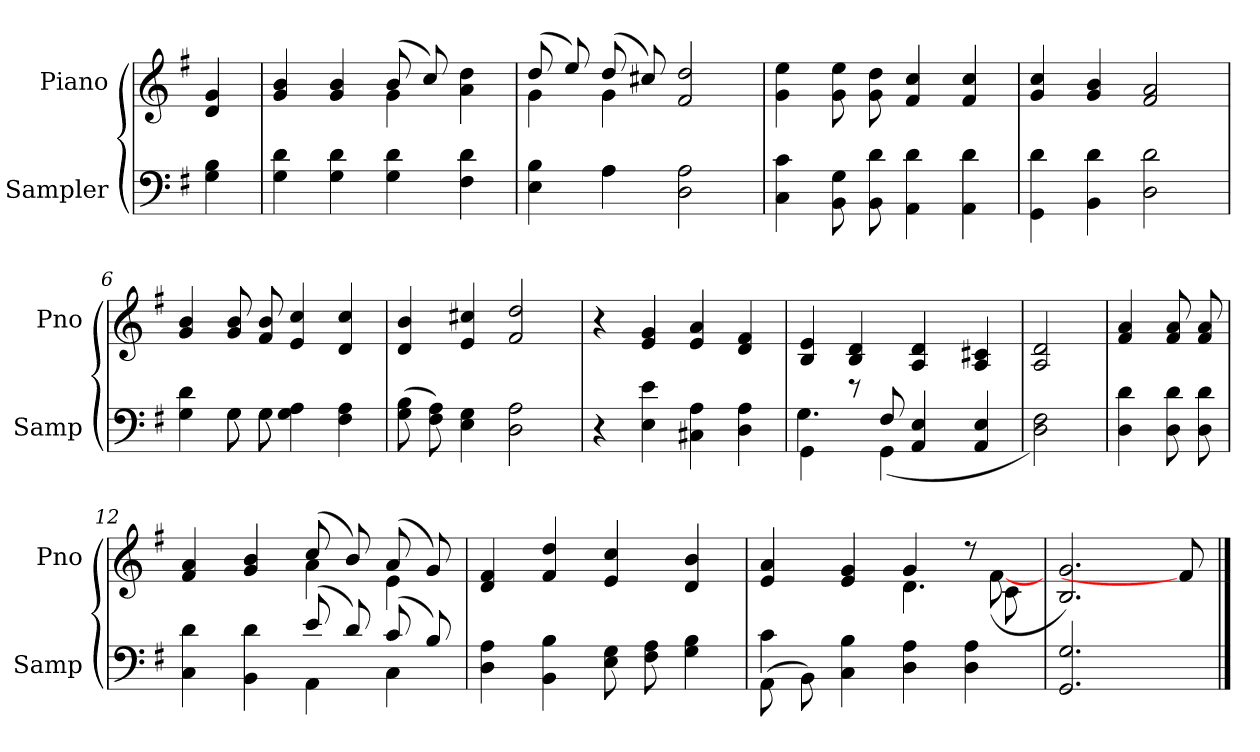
**kern	**kern
*part2	*part1
*staff2	*staff1
*I"Sampler	*I"Piano
*I'Samp	*I'Pno
*clefF4	*clefG2
*k[f#]	*k[f#]
*G:	*G:
=1	=1
4G 4B	4d 4g
=2	=2
*	*^
4G 4d	4g 4b	2ryy
4G 4d	4g 4b	.
4G 4d	(8b/	4g
.	8cc/)	.
4F# 4d	4a 4dd	4ryy
=3	=3	=3
*^	*	*
4E 4B	4ryy	(8dd/	4g
.	.	8ee/)	.
4A\	4A	(8dd/	4g
.	.	8cc#X/)	.
2D 2A	2ryy	2f# 2dd	2ryy
*v	*v	*	*
*	*v	*v
=4	=4
4C 4c	4g 4ee
8BB 8G	8g 8ee
8BB 8d	8g 8dd
4AA 4d	4f# 4cc
4AA 4d	4f# 4cc
=5	=5
4GG 4d	4g 4cc
4BB 4d	4g 4b
2D 2d	2f# 2a
=6	=6
*^	*
4G 4d	4ryy	4g 4b
8G\	8G	8g 8b
8G\	8G	8f# 8b
4G 4A	2ryy	4e 4cc
4F# 4A	.	4d 4cc
*v	*v	*
=7	=7
(8G\ 8B\	4d 4b
8F#\ 8A\)	.
4E 4G	4e 4cc#X
2D 2A	2f# 2dd
=8	=8
4r	4r
4E 4e	4e 4g
4C#X 4A	4e 4a
4D 4A	4d 4f#
=9	=9
*^	*
4GG\	4.G	4B 4e
8r	.	4B 4d
8F#/	(4GG	.
4AA 4E	.	4A 4d
.	4.ryy	.
4AA 4E	.	4A 4c#X
*v	*v	*
=10	=10
2D 2F#)	2A 2d
=11	=11
4D 4d	4f# 4a
8D 8d	8f# 8a
8D 8d	8f# 8a
=12	=12
*^	*^
4C 4d	2ryy	4f# 4a	2ryy
4BB 4d	.	4g 4b	.
(8e/	4AA	(8cc/	4a
8d/)	.	8b/)	.
(8c/	4C	(8a/	4e
8B/)	.	8g/)	.
*v	*v	*	*
*	*v	*v
=13	=13
4D 4A	4d 4f#
4BB 4B	4f# 4dd
8E\ 8G\	4e 4cc
8F#\ 8A\	.
4G 4B	4d 4b
=14	=14
*^	*^
(8AA\	4c	4e 4a	2ryy
8BB\)	.	.	.
4C 4B	2.ryy	4e 4g	.
4D 4A	.	4g/	4.d
4D 4A	.	8r	.
.	.	8c\	([8f#
*v	*v	*	*
*	*v	*v
=15	=15
2.GG 2.G	2.B 2.g)
8ryy	8f#]
==	==
*-	*-
